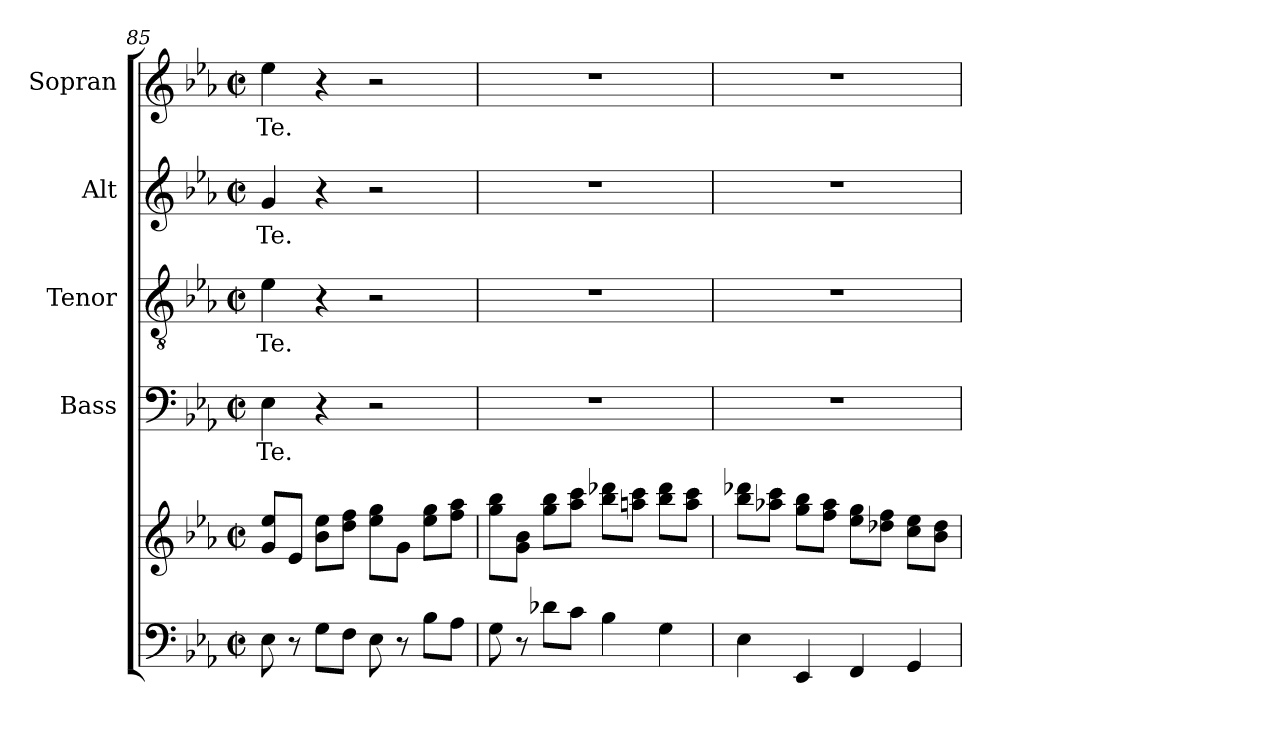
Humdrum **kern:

**kern	**kern	**kern	**text	**kern	**text	**kern	**text	**kern	**text
*part5	*part5	*part4	*part4	*part3	*part3	*part2	*part2	*part1	*part1
*staff6	*staff5	*staff4	*staff4	*staff3	*staff3	*staff2	*staff2	*staff1	*staff1
*	*	*I"Bass	*	*I"Tenor	*	*I"Alt	*	*I"Sopran	*
*	*	*I'B.	*	*I'T.	*	*I'A.	*	*I'S.	*
*clefF4	*clefG2	*clefF4	*	*clefGv2	*	*clefG2	*	*clefG2	*
*k[b-e-a-]	*k[b-e-a-]	*k[b-e-a-]	*	*k[b-e-a-]	*	*k[b-e-a-]	*	*k[b-e-a-]	*
*E-:	*E-:	*E-:	*	*E-:	*	*E-:	*	*E-:	*
*M2/2	*M2/2	*M2/2	*	*M2/2	*	*M2/2	*	*M2/2	*
*met(c|)	*met(c|)	*met(c|)	*	*met(c|)	*	*met(c|)	*	*met(c|)	*
=85	=85	=85	=85	=85	=85	=85	=85	=85	=85
!	!	!	!LO:LY:b	!	!LO:LY:b	!	!LO:LY:b	!	!LO:LY:b
8E-\	8g/ 8ee-/L	4E-\	Te.	4e-\	Te.	4g/	Te.	4ee-\	Te.
8r	8e-/J	.	.	.	.	.	.	.	.
8G\L	8b-\ 8ee-\L	4r	.	4r	.	4r	.	4r	.
8F\J	8dd\ 8ff\J	.	.	.	.	.	.	.	.
8E-\	8ee-\ 8gg\L	2r	.	2r	.	2r	.	2r	.
8r	8g\J	.	.	.	.	.	.	.	.
8B-\L	8ee-\ 8gg\L	.	.	.	.	.	.	.	.
8A-\J	8ff\ 8aa-\J	.	.	.	.	.	.	.	.
=86	=86	=86	=86	=86	=86	=86	=86	=86	=86
8G\	8gg\ 8bb-\L	1r	.	1r	.	1r	.	1r	.
8r	8g\ 8b-\J	.	.	.	.	.	.	.	.
8d-X\L	8gg\ 8bb-\L	.	.	.	.	.	.	.	.
8c\J	8aa-\ 8ccc\J	.	.	.	.	.	.	.	.
4B-\	8bb-\ 8ddd-X\L	.	.	.	.	.	.	.	.
.	8aan\ 8ccc\J	.	.	.	.	.	.	.	.
4G\	8bb-\ 8ddd-\L	.	.	.	.	.	.	.	.
.	8aa\ 8ccc\J	.	.	.	.	.	.	.	.
!!LO:LB:g=z
=87	=87	=87	=87	=87	=87	=87	=87	=87	=87
4E-\	8bb-\ 8ddd-X\L	1r	.	1r	.	1r	.	1r	.
.	8aa-X\ 8ccc\J	.	.	.	.	.	.	.	.
4EE-/	8gg\ 8bb-\L	.	.	.	.	.	.	.	.
.	8ff\ 8aa-\J	.	.	.	.	.	.	.	.
4FF/	8ee-\ 8gg\L	.	.	.	.	.	.	.	.
.	8dd-X\ 8ff\J	.	.	.	.	.	.	.	.
4GG/	8cc\ 8ee-\L	.	.	.	.	.	.	.	.
.	8b-\ 8dd-\J	.	.	.	.	.	.	.	.
=	=	=	=	=	=	=	=	=	=
*-	*-	*-	*-	*-	*-	*-	*-	*-	*-
